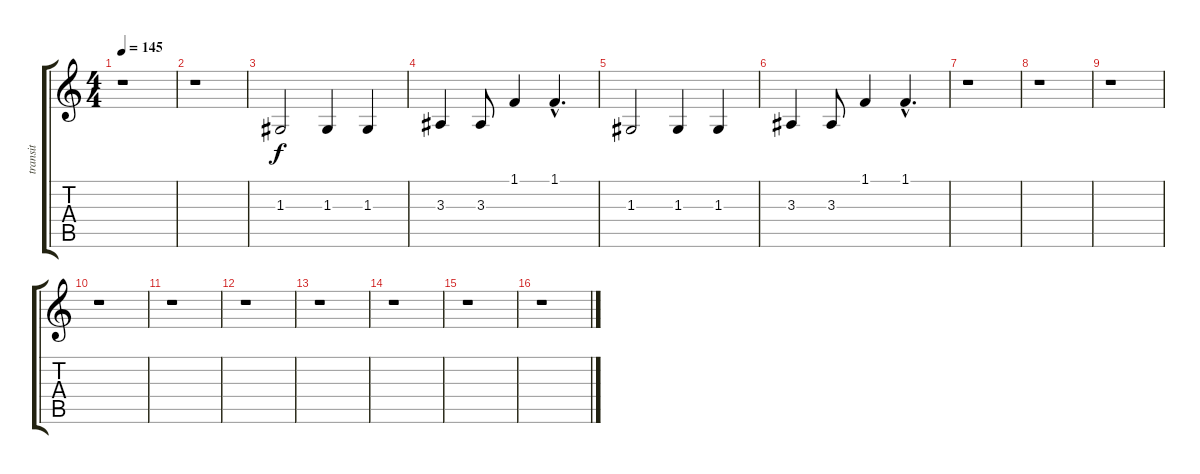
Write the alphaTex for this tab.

\track ("transit" "transit") {instrument pad3polysynth}
\staff {score tabs}
\tuning (E4 B3 G3 D3 A2 E2) {hide}
\ts (4 4)
\tempo 145
\clef g2
\ks c
r.1{dy f} |
r.1 |
1.3.2 1.3.4 1.3.4 |
3.3.4 3.3.8 1.1.4 1.1{hac}.4{d} |
1.3.2 1.3.4 1.3.4 |
3.3.4 3.3.8 1.1.4 1.1{hac}.4{d} |
r.1 |
r.1 |
r.1 |
r.1 |
r.1 |
r.1 |
r.1 |
r.1 |
r.1 |
r.1
